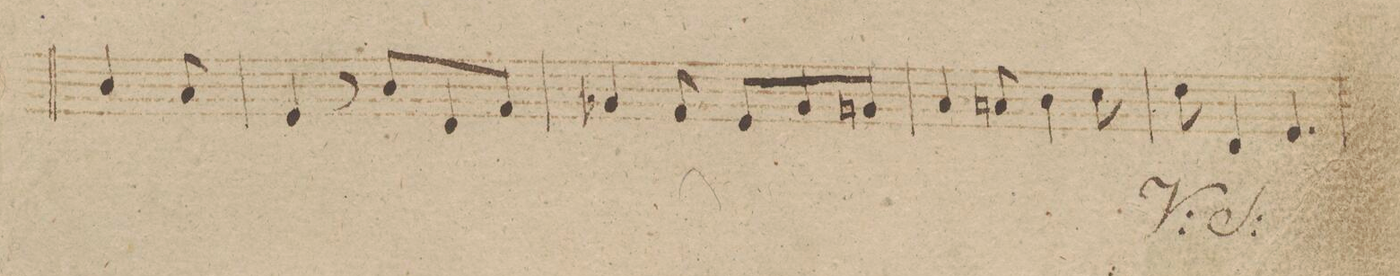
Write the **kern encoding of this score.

**kern	**dynam
*I"Viola.	*
*clefC3	*
*k[b-e-]	*
*M6/8	*
4c/	.
8B-/	.
=51	=51
4F/	.
8r	.
8c/L	.
8E-/	.
8G/J	.
=52	=52
4A-X/	.
8G/	.
8F/L	.
8A-/	.
8An/J	.
=53	=53
4B-/	.
8Bn/	.
4c\	.
8d\	.
=54	=54
8e-\	.
4E-/	.
4.F/	.
=55	=55
*-	*-
